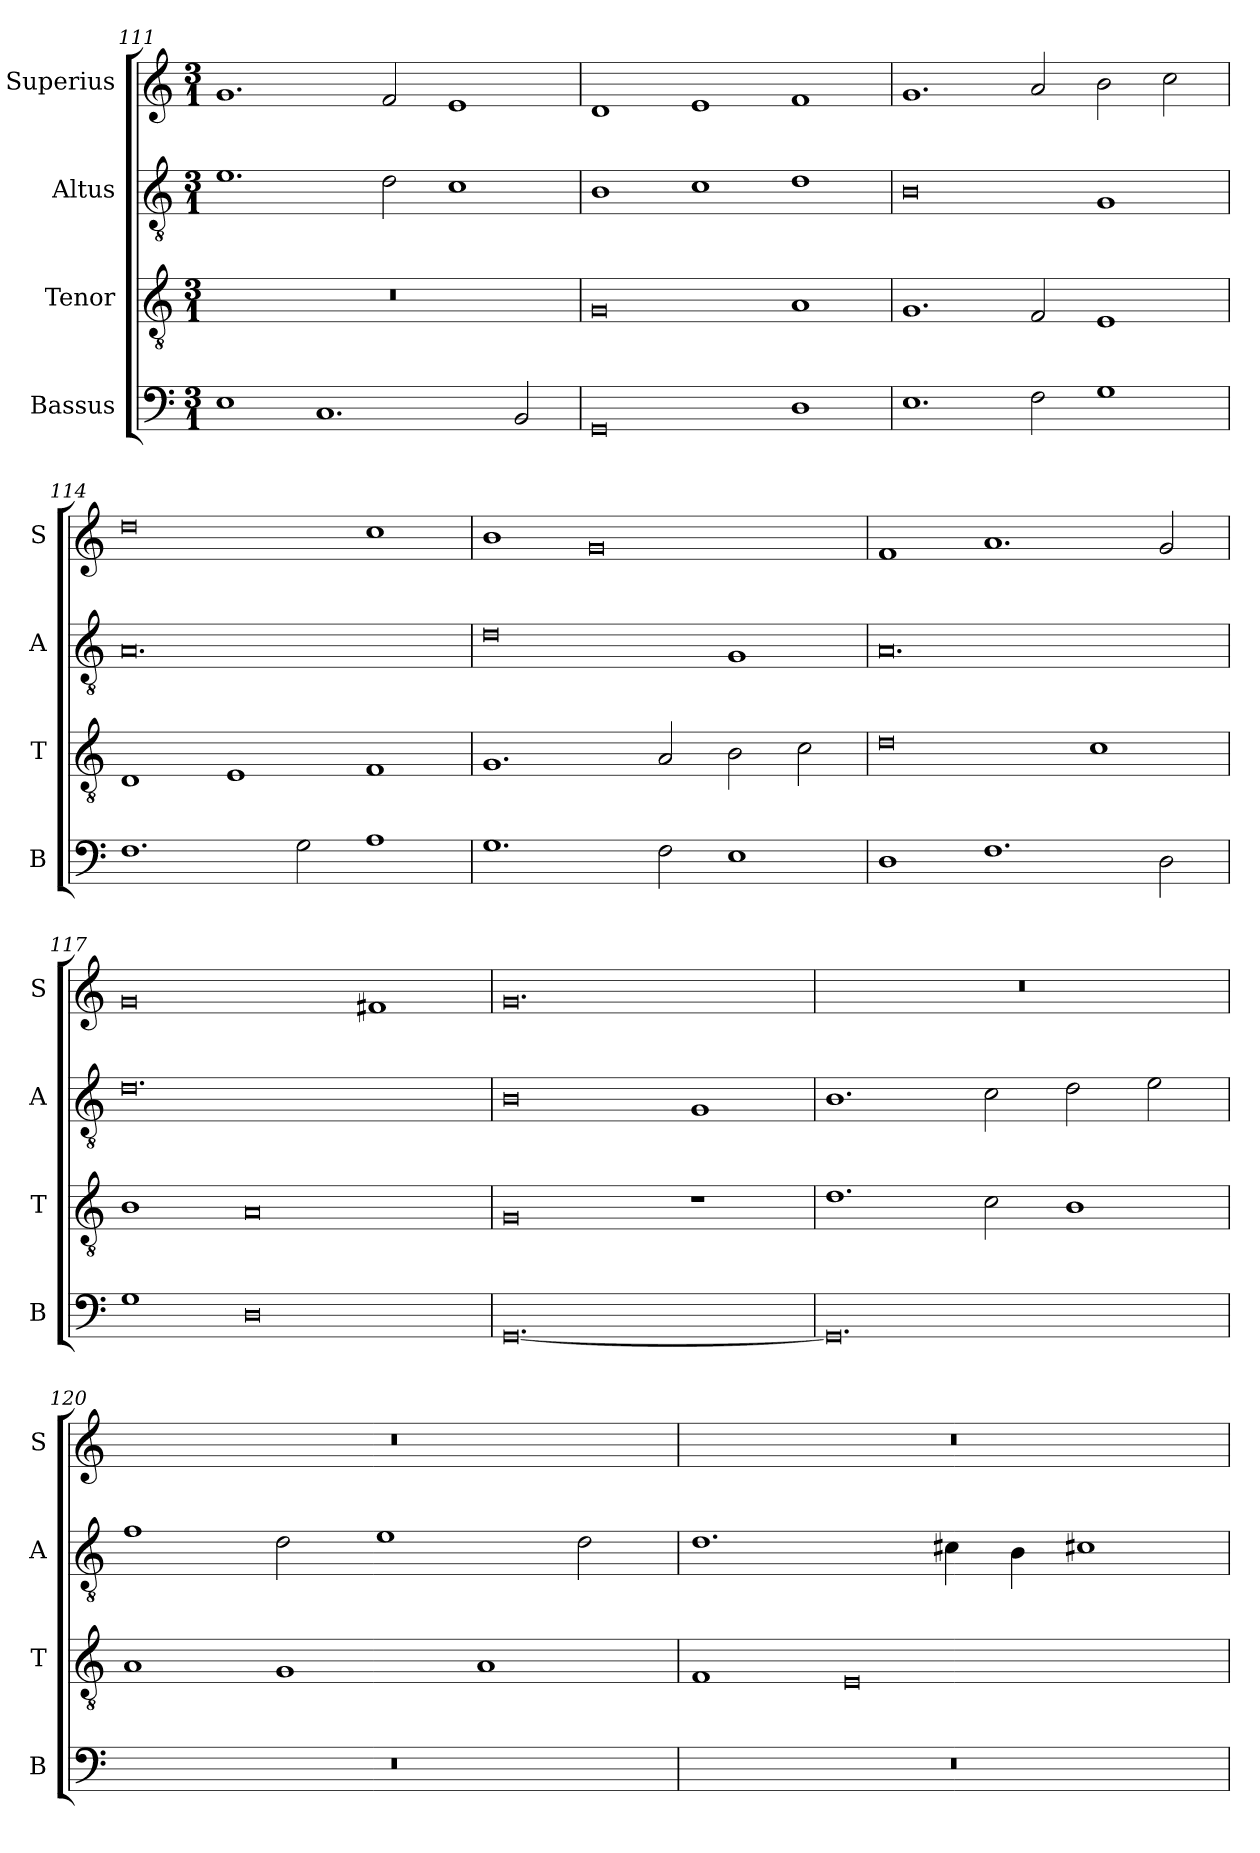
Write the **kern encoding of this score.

**kern	**kern	**kern	**kern
*part4	*part3	*part2	*part1
*staff4	*staff3	*staff2	*staff1
*I"Bassus	*I"Tenor	*I"Altus	*I"Superius
*I'B	*I'T	*I'A	*I'S
*clefF4	*clefGv2	*clefGv2	*clefG2
*k[]	*k[]	*k[]	*k[]
*M3/1	*M3/1	*M3/1	*M3/1
=111	=111	=111	=111
1E	0.r	1.e	1.g
1.C	.	.	.
.	.	2d\	2f/
.	.	1c	1e
2BB/	.	.	.
=112	=112	=112	=112
0GG	0G	1B	1d
.	.	1c	1e
1D	1A	1d	1f
=113	=113	=113	=113
1.E	1.G	0B	1.g
2F\	2F/	.	2a/
1G	1E	1G	2b\
.	.	.	2cc\
=114	=114	=114	=114
1.F	1D	0.A	0dd
.	1E	.	.
2G\	.	.	.
1A	1F	.	1cc
=115	=115	=115	=115
1.G	1.G	0d	1b
.	.	.	0g
2F\	2A/	.	.
1E	2B\	1G	.
.	2c\	.	.
=116	=116	=116	=116
1D	0d	0.A	1f
1.F	.	.	1.a
.	1c	.	.
2D\	.	.	2g/
=117	=117	=117	=117
1G	1B	0.d	0g
0D	0A	.	.
.	.	.	1f#X
=118	=118	=118	=118
[0.GG	0G	0B	0.g
.	1r	1G	.
=119	=119	=119	=119
0.GG]	1.d	1.B	0.r
.	2c\	2c\	.
.	1B	2d\	.
.	.	2e\	.
=120	=120	=120	=120
0.r	1A	1f	0.r
.	1G	2d\	.
.	.	1e	.
.	1A	.	.
.	.	2d\	.
=121	=121	=121	=121
0.r	1F	1.d	0.r
.	0E	.	.
.	.	4c#X\	.
.	.	4B\	.
.	.	1c#X	.
=	=	=	=
*-	*-	*-	*-
